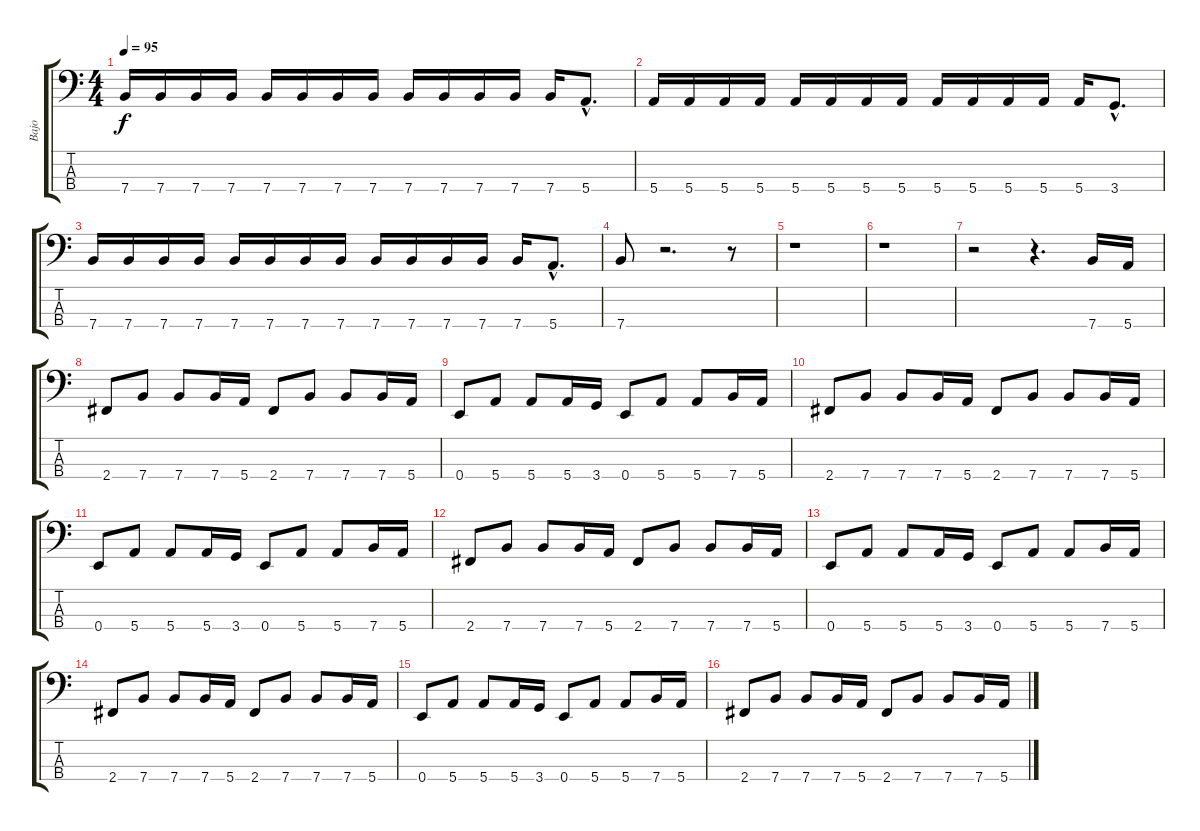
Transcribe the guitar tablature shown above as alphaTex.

\track ("Bajo" "Bajo") {instrument electricbassfinger}
\staff {score tabs}
\tuning (G2 D2 A1 E1) {hide}
\ts (4 4)
\tempo 95
\clef f4
\ks c
7.4.16{dy f} 7.4.16 7.4.16 7.4.16 7.4.16 7.4.16 7.4.16 7.4.16 7.4.16 7.4.16 7.4.16 7.4.16 7.4.16 5.4{hac}.8{d} |
5.4.16 5.4.16 5.4.16 5.4.16 5.4.16 5.4.16 5.4.16 5.4.16 5.4.16 5.4.16 5.4.16 5.4.16 5.4.16 3.4{hac}.8{d} |
7.4.16 7.4.16 7.4.16 7.4.16 7.4.16 7.4.16 7.4.16 7.4.16 7.4.16 7.4.16 7.4.16 7.4.16 7.4.16 5.4{hac}.8{d} |
7.4.8 r.2{d} r.8 |
r.1 |
r.1 |
r.2 r.4{d} 7.4.16 5.4.16 |
2.4.8 7.4.8 7.4.8 7.4.16 5.4.16 2.4.8 7.4.8 7.4.8 7.4.16 5.4.16 |
0.4.8 5.4.8 5.4.8 5.4.16 3.4.16 0.4.8 5.4.8 5.4.8 7.4.16 5.4.16 |
2.4.8 7.4.8 7.4.8 7.4.16 5.4.16 2.4.8 7.4.8 7.4.8 7.4.16 5.4.16 |
0.4.8 5.4.8 5.4.8 5.4.16 3.4.16 0.4.8 5.4.8 5.4.8 7.4.16 5.4.16 |
2.4.8 7.4.8 7.4.8 7.4.16 5.4.16 2.4.8 7.4.8 7.4.8 7.4.16 5.4.16 |
0.4.8 5.4.8 5.4.8 5.4.16 3.4.16 0.4.8 5.4.8 5.4.8 7.4.16 5.4.16 |
2.4.8 7.4.8 7.4.8 7.4.16 5.4.16 2.4.8 7.4.8 7.4.8 7.4.16 5.4.16 |
0.4.8 5.4.8 5.4.8 5.4.16 3.4.16 0.4.8 5.4.8 5.4.8 7.4.16 5.4.16 |
2.4.8 7.4.8 7.4.8 7.4.16 5.4.16 2.4.8 7.4.8 7.4.8 7.4.16 5.4.16
